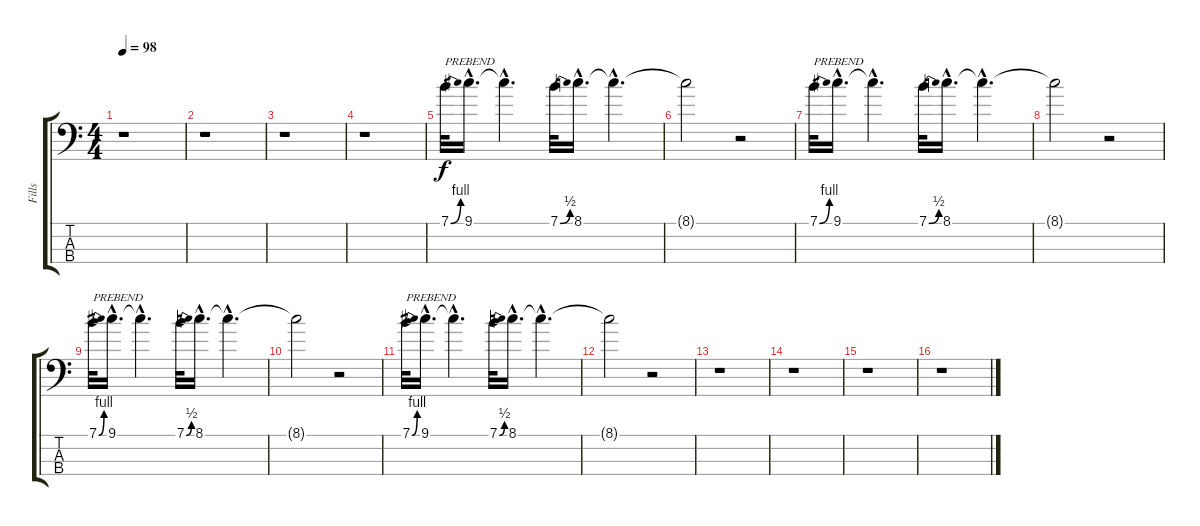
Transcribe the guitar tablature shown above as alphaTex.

\track ("Fills" "Fills") {instrument distortionguitar}
\staff {score tabs}
\tuning (E3 B2 Gb2 Gb1) {hide}
\ts (4 4)
\tempo 98
\clef f4
\ks c
r.1{dy f} |
r.1 |
r.1 |
r.1 |
7.1{be (bend 0 0 60 4)}.32{txt "PREBEND"} 9.1{hac}.16{d instrument distortionguitar} 9.1{hac t}.4{d} 7.1{be (bend 0 0 60 2)}.32 8.1{hac}.16{d} 8.1{hac t}.4{d} |
8.1{t}.2 r.2 |
7.1{be (bend 0 0 60 4)}.32{txt "PREBEND"} 9.1{hac}.16{d} 9.1{hac t}.4{d} 7.1{be (bend 0 0 60 2)}.32 8.1{hac}.16{d} 8.1{hac t}.4{d} |
8.1{t}.2 r.2 |
7.1{be (bend 0 0 60 4)}.32{txt "PREBEND"} 9.1{hac}.16{d} 9.1{hac t}.4{d} 7.1{be (bend 0 0 60 2)}.32 8.1{hac}.16{d} 8.1{hac t}.4{d} |
8.1{t}.2 r.2 |
7.1{be (bend 0 0 60 4)}.32{txt "PREBEND"} 9.1{hac}.16{d} 9.1{hac t}.4{d} 7.1{be (bend 0 0 60 2)}.32 8.1{hac}.16{d} 8.1{hac t}.4{d} |
8.1{t}.2 r.2 |
r.1 |
r.1 |
r.1 |
r.1
